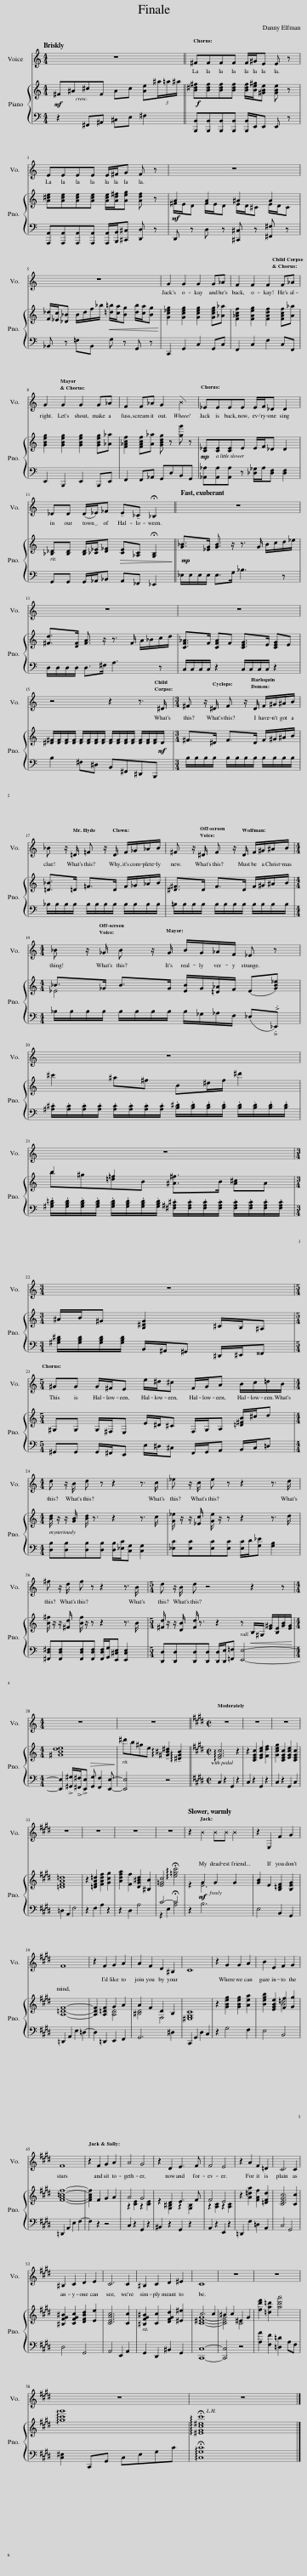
X:1
%%score 1 { ( 2 4 ) | ( 3 5 ) }
L:1/8
Q:1/4=104
M:4/4
I:linebreak $
K:C
V:1 treble
V:2 treble
V:4 treble
V:3 bass
V:5 bass
V:1
 z8 || ^FFFF F/^G/E E z |$ EEEE E/^F/G F z | z8 |$ z8 | %5
 G2 G2 G2 G_A | F2 F2 F2 F_A |$ G2 G2 G2 G_A | F2 F_A G2 B2 |[Q:1/4=96] _EEEE E/F/_D D2 |$ %10
[Q:1/4=90] _DD[Q:1/4=78] (D/_E/)_F[Q:1/4=64] !tenuto!E[Q:1/4=50]!tenuto!_C !fermata!_B,2 ||[Q:1/4=80] z8 |$ z8 | z8 |$ z4 z2 z3/2 ^D/ | %15
[M:3/4] ^F z/ ^D/ F z/ D/ F/^G/^A/B/ |$ _B z/ =D/ =F z/ D/ F/_G/_A/B/ | ^F z/ ^D/ F z/ D/ F/^G/^A/B/ |$[M:4/4] _B z/ _G/ B z/ G/ B/G/_A/F/ _E z |$ z8 |$ %20
 z8 |$[M:3/4] z6 |$[M:5/4] ^GG G/^F/E e/^d/^c F/G/A B/c/=d/B/ |$[M:4/4] d z/ B/ d z z2 z3/2 c/ | _e z/ c/ e z z2 z3/2 d/ |$ %25
 ^f z/ d/ f z z2 z3/2 B/ |[M:5/4] d z/ B/ d z4[Q:1/4=68] z2[Q:1/4=64] z[Q:1/4=66] |$[M:4/4] z8[Q:1/4=62] | z8 ||[K:E][M:2/2][Q:1/2=52] z8 | %30
 z8 | z8 |$ z8 | z8 | z8 | %35
 z8 |[Q:1/4=96] z2 B2 BB B2 | z2 E,2 F2 G2 |$ F8 | z2 F2 G2 A2 | %40
 A2 F2 D2 ^B,2 | C8 | z2 G2 G2 A2 | B2 E2 F2 G2 |$ F8 | %45
 z2 F2 G2 A2 | A4 G4 | z2 D2 E3 F | F4 E4 | z2 A2 F2 =D2 | %50
 C6 C2 |$ ^B,2 C2 D2 E2 | C6 C2 |[Q:1/2=43] ^B,2 C2[Q:1/2=40] D2 ^E2 |[Q:1/2=37] C8 | %55
 z8 | z8 |$ z8 | z8 |] %59
V:2
!mf!!<(! ^F^A^cF Ac [Ae](3^a/=a/^a/!<)! ||!f! [B^d^f][Bdf][Bdf][Bdf] [Bdf]/[Be^g]/[^GBe] [GBe] z |$ [A^ce][Ace][Ace][Ace] [Ace]/[Ad^f]/[Aeg] [Adf] z | A2 A2 ^A2 A2 |$ [F_d]/[_Ec]/[_D_B] B/d/f/_b/!<(! [=d=b]/[ca]/[Bg] [db]/[ca]/[Bg]!<)! | %5
 [Gc_eg]2 [Gceg]2 [Gceg]2 [Gceg][_A_a] | [F_Acf]2 [FAeg]2 [FAdf]2 [FAcf][A_a] |$ [GBeg]2 [GBeg]2 [GBeg]2 [GBeg][_A_a] | [F_Acf]2 [FAcf][A_a] [GBdg] z [gg'] z |!mp! [C_E][CE][CE]E E/F/_D D2 |$ %10
 [_B,_D][B,D] [B,D]/[_C_E]/[D_F]!>(! [CE][_A,C] !fermata![G,B,]2!>)! || [G_B]>[_EG] [GB]3/2 z/ z3/2 G/ B/c/d/_e/ |$ [^Fd]>[DF] [FA]3/2 z/ z3/2 F/ A/_B/c/d/ | [CF_A]>F [CFA]F [CEG]>E [CEG]E |$ [^D^F]/[DF]/[DF]/[DF]/ [DF]/[DF]/[DF]/[DF]/ [DF]/[DF]/[DF]/[DF]/ [DF]/[DF]/[DF]/!mf!D/ | %15
[M:3/4] ^F>^D F>D F/^G/^A/B/ |$ [=D_B]>=D =F>D F/_G/_A/B/ | [^D^F]>D F>D F/^G/^A/B/ |$[M:4/4] _B>_G B>G [_EB]/G/[=D_A]/F/ (E.[GB_e]) |$ ^c'2 ^a^f B^d/f/ ^d'2 |$ %20
 b2 =f2 [^A^f]>B [A^c]A |$[M:3/4] ^A/B/^G [B,^DG]2 ^C/B,/^A, |$[M:5/4] ^G,G, G,/^F,/E, E/^D/^C F,/G,/A, [=D^FB]/^c/d |$[M:4/4] [Bd]/ z/ z/ [GB]/ [Bd]/ z3/2 z2 z3/2 c/ | [G_e]/ z/ z/ [_Ec]/ [Ge]/ z/ z z2 z3/2 d/ |$ %25
 [B^f]/ z/ z/ [^Fd]/ [Bf]/ z/ z z2 z3/2 B/ |[M:5/4] [^Fd]/ z/ z/ [DB]/ [Fd]/ z3/2 z2 z!<(! B,/^G,/ [E^G]/[B,E]/[GB]/[EG]/!<)! |$[M:4/4] [^GBde]8 | ^d'b^ge !arpeggio!!tenuto![^G^B^d]2 !arpeggio!!tenuto![^DGB]2 ||[K:E][M:2/2] !arpeggio![EGc]6 z2 | %30
 z2 [CEGc]2 [EGce]2 [Fdf]2 | [Gceg]2 [CEGc]2 [EGce]2 [CEGc]2 |$ [=DFA=d]8 | z2 [=DFA=d]2 [FAdf]2 [Gcg]2 | [Adfa]2 [Ff]2 [DG^Bd]2 [^B,B]2 | %35
 [E=Gc]4 !arpeggio!!fermata![e=gc']4 | z2!mf! G2 G2 G2 | [GB]2 E2 [B,=DF]2 [B,EG]2 |$ [A,=DF]8- | [A,DF]2 [A,=DF]2 G2 A2 | %40
 A2 F2 D2 ^B,2 | [^E,G,C]8 | z2 [GBeg]2 [GBeg]2 [Aea]2 | [Begb]2 [EGBe]2 [B=d]4 |$ [FA=cf]8- | %45
 [FAcf]2 F2 G2 A2 | A4 G4 | z2 D2 E3 F | F4 E4 | z2 [A=da]2 [FAf]2 [=DFd]2 | %50
 [CEGc]6 [Cc]2 |$ [^B,FG^B]2 [CFGc]2 [DFBd]2 [Ee]2 | [CEAc]6 [Cc]2 | [^B,FG^B]2 [Cc]2 [DFGd]2 [^E^e]2 | c6 c2 | %55
 ^B2 c2 ^E2 G2 | [fd'f']2 [=da=d']2 [ad'a']4 |$ !arpeggio![gc'g']8 | !arpeggio!!fermata![^EGc^ec']8 |] %59
V:3
 z2 ^F,,^A,, ^C,E, ^F,2 || [B,,,B,,][B,,,B,,][B,,,B,,][B,,,B,,] [B,,,B,,]/E,,/E,, E,, z |$ [A,,,A,,][A,,,A,,][A,,,A,,][A,,,A,,] [A,,,A,,]/[B,,,B,,]/[^C,,^C,] [D,,D,] z |!mf! D,, z D, z [^C,,^C,] z [^F,,^F,] z |$ _B,, z =F,B,, G, z G,, z | %5
 C,,2 G,,2 C,2 G,,C, | F,,2 C,2 F,2 C,F,, |$ E,,2 B,,,2 E,,2 B,,,E,, | F,,2 F,,_A,, G,,D,B,,G,, | [_A,,_A,][A,,A,][A,,A,] z [_D,_G,]/A,/[D,F,] [D,F,]2 |$ %10
 G,,G,, G,,/_A,,/_B,, A,,_F,, _E,,2 ||!mp! _E,/E,/E,/E,/ E,>G, _B,3 z |$ D,/D,/D,/D,/ D,>^F, A,3 z | C,/C,/C,/C,/ z2 C,/C,/C,/C,/ z2 |$ B,2 ^F,^D, B,,^F,,^D,,B,,, | %15
[M:3/4] B,/B,/B,/B,/ B,/B,/B,/B,/ B,/B,/B,/B,/ |$ _B,/B,/B,/B,/ B,/B,/B,/B,/ B,/B,/B,/B,/ | =B,/B,/B,/B,/ B,/B,/B,/B,/ B,/B,/B,/B,/ |$[M:4/4] _B,/B,/B,/B,/ B,/B,/B,/B,/ B,/_G,/_A,/F,/ (_E,._E,,) |$ .[^A,^C]/.[A,C]/.[A,C]/.[A,C]/ .[A,C]/.[A,C]/.[A,C]/.[A,C]/ .[B,^D]/.[B,D]/.[B,D]/.[B,D]/ .[B,D]/.[B,D]/.[B,D]/.[B,D]/ |$ %20
 .[^G,B,=D]/.[G,B,D]/.[G,B,D]/.[G,B,D]/ .[G,B,D]/.[G,B,D]/.[G,B,D]/.[G,B,D]/ .[^F,^A,^C]/.[F,A,C]/.[F,A,C]/.[F,A,C]/ .[F,A,C]/.[F,A,C]/.[F,A,C]/.[F,A,C]/ |$[M:3/4] [^G,B,^D]/[G,B,D]/[G,B,D]/[G,B,D]/ B,,/^A,,/^G,, ^D,,/^E,,/^^F,, |$[M:5/4] ^G,,G,, G,,/^F,,/E,, E,/^D,/^C, F,,/G,,/A,, B,,/C,/=D, |$[M:4/4] [D,B,][D,B,][D,B,][D,B,] [D,B,]/[_E,C]/[C,G,] [C,G,]2 | [_E,C][E,C][E,C][E,C] [E,C]/D/[G,_E] [G,B,]2 |$ %25
 [^F,,D,^F,][F,,D,F,][F,,D,F,][F,,D,F,] [F,,D,F,]/[G,,G,]/[E,,^C,E,] [E,,C,E,]2 |[M:5/4] [D,,D,][D,,D,][D,,D,][D,,D,] [D,,D,]/[D,,E,]/[=F,,=F,] [E,,E,]4- |$[M:4/4] [E,,E,]2 !>![^G,,^G,]/!>![^F,,^F,]/!>![E,,E,]!>(! [G,,G,] [F,,F,]2 [E,,E,]-!>)! | [E,,E,]4 z4 ||[K:E][M:2/2]!ped! C,2 z2 G,,2 z2 | %30
 C,2 z2 G,,2 z2 | C,2 z2 G,,2 C,2!ped-up! |$!ped! =D,2 A,,2 F,4 | z2 F,2 A,2 z2 | z2 D,2!ped-up!!ped! A,4!ped-up! | %35
!ped! C4- !fermata!C4!ped-up! | z2 B,6 | E,4 B,,2 G,,2 |$ =D,,2 A,,2 E,2 =D,2- | D,2 =D,,2 E,,2 F,,2 | %40
 G,,6 ^D,2 | C,,2 G,,2 D,2 C,2 | z2 G,4 F,2 | E,4 B,,4 |$ =D,,2 A,,2 E,2 F,2- | %45
 F,2 z2 z4 | C,2 z2 G,,2 z2 | ^B,,2 z2 G,,2 z2 | A,,2 z2 E,,2 z2 | =D,,2 F,2 =D,2 A,,2 | %50
 C,4 G,,4 |$ D,4 G,,4 | A,,4 E,,2 A,,2 | G,,2 D,,2 ^B,,2 G,,2 | [C,,C,]8- | %55
 [C,,C,]4 z4 | [A,A]2 [F,F]2 [=D,=D]2 A,F, |$!ped! [C,^E,]2 C,,G,, C,E,G,C | !arpeggio!!fermata![C,G,C]8!ped-up! |] %59
V:4
 x8 || x8 |$ x8 | ^F/E/D F/E/D E/D/^C E/D/C |$ x8 | %5
 x8 | x8 |$ x8 | x8 | x8 |$ %10
 x8 || x8 |$ x8 | x8 |$ x8 | %15
[M:3/4] x6 |$ x6 | x6 |$[M:4/4] _E4 x4 |$ x8 |$ %20
 b^g=dB x4 |$[M:3/4] x6 |$[M:5/4] x10 |$[M:4/4] x8 | x8 |$ %25
 x8 |[M:5/4] x10 |$[M:4/4] x8 | x8 ||[K:E][M:2/2] x8 | %30
 x8 | x8 |$ x8 | x8 | x8 | %35
 x8 | x2 E6 | x8 |$ x8 | x4 [A,=D]4 | %40
 [^B,D]4 F,4 | x8 | x8 | x4 [Ff]2 [Gg]2 |$ x8 | %45
 x8 | z2 [CE]2 z2 [CE]2 | x2 [G,^B,]2 z2 [G,B,]2 | z2 [A,C]2 z2 [A,C]2 | x8 | %50
 x8 |$ x8 | x8 | x8 | [C^EG]8- | %55
 [CEG]4 C4 | x8 |$ x8 | x8 |] %59
V:5
 x8 || x8 |$ x8 | x8 |$ x8 | %5
 x8 | x8 |$ x8 | x8 | x8 |$ %10
 x8 || x8 |$ x8 | x8 |$ x8 | %15
[M:3/4] x6 |$ x6 | x6 |$[M:4/4] x8 |$ x8 |$ %20
 x8 |$[M:3/4] x6 |$[M:5/4] x10 |$[M:4/4] x8 | x8 |$ %25
 x8 |[M:5/4] x10 |$[M:4/4] x8 | x8 ||[K:E][M:2/2] x8 | %30
 x8 | x8 |$ x8 | x8 | x8 | %35
 z2 E,2 A,4 | x8 | x8 |$ x8 | x8 | %40
 x8 | x8 | x8 | x8 |$ x8 | %45
 x8 | x8 | x8 | x8 | x8 | %50
 x8 |$ x8 | x8 | x8 | x8 | %55
 x8 | x8 |$ x8 | x8 |] %59
